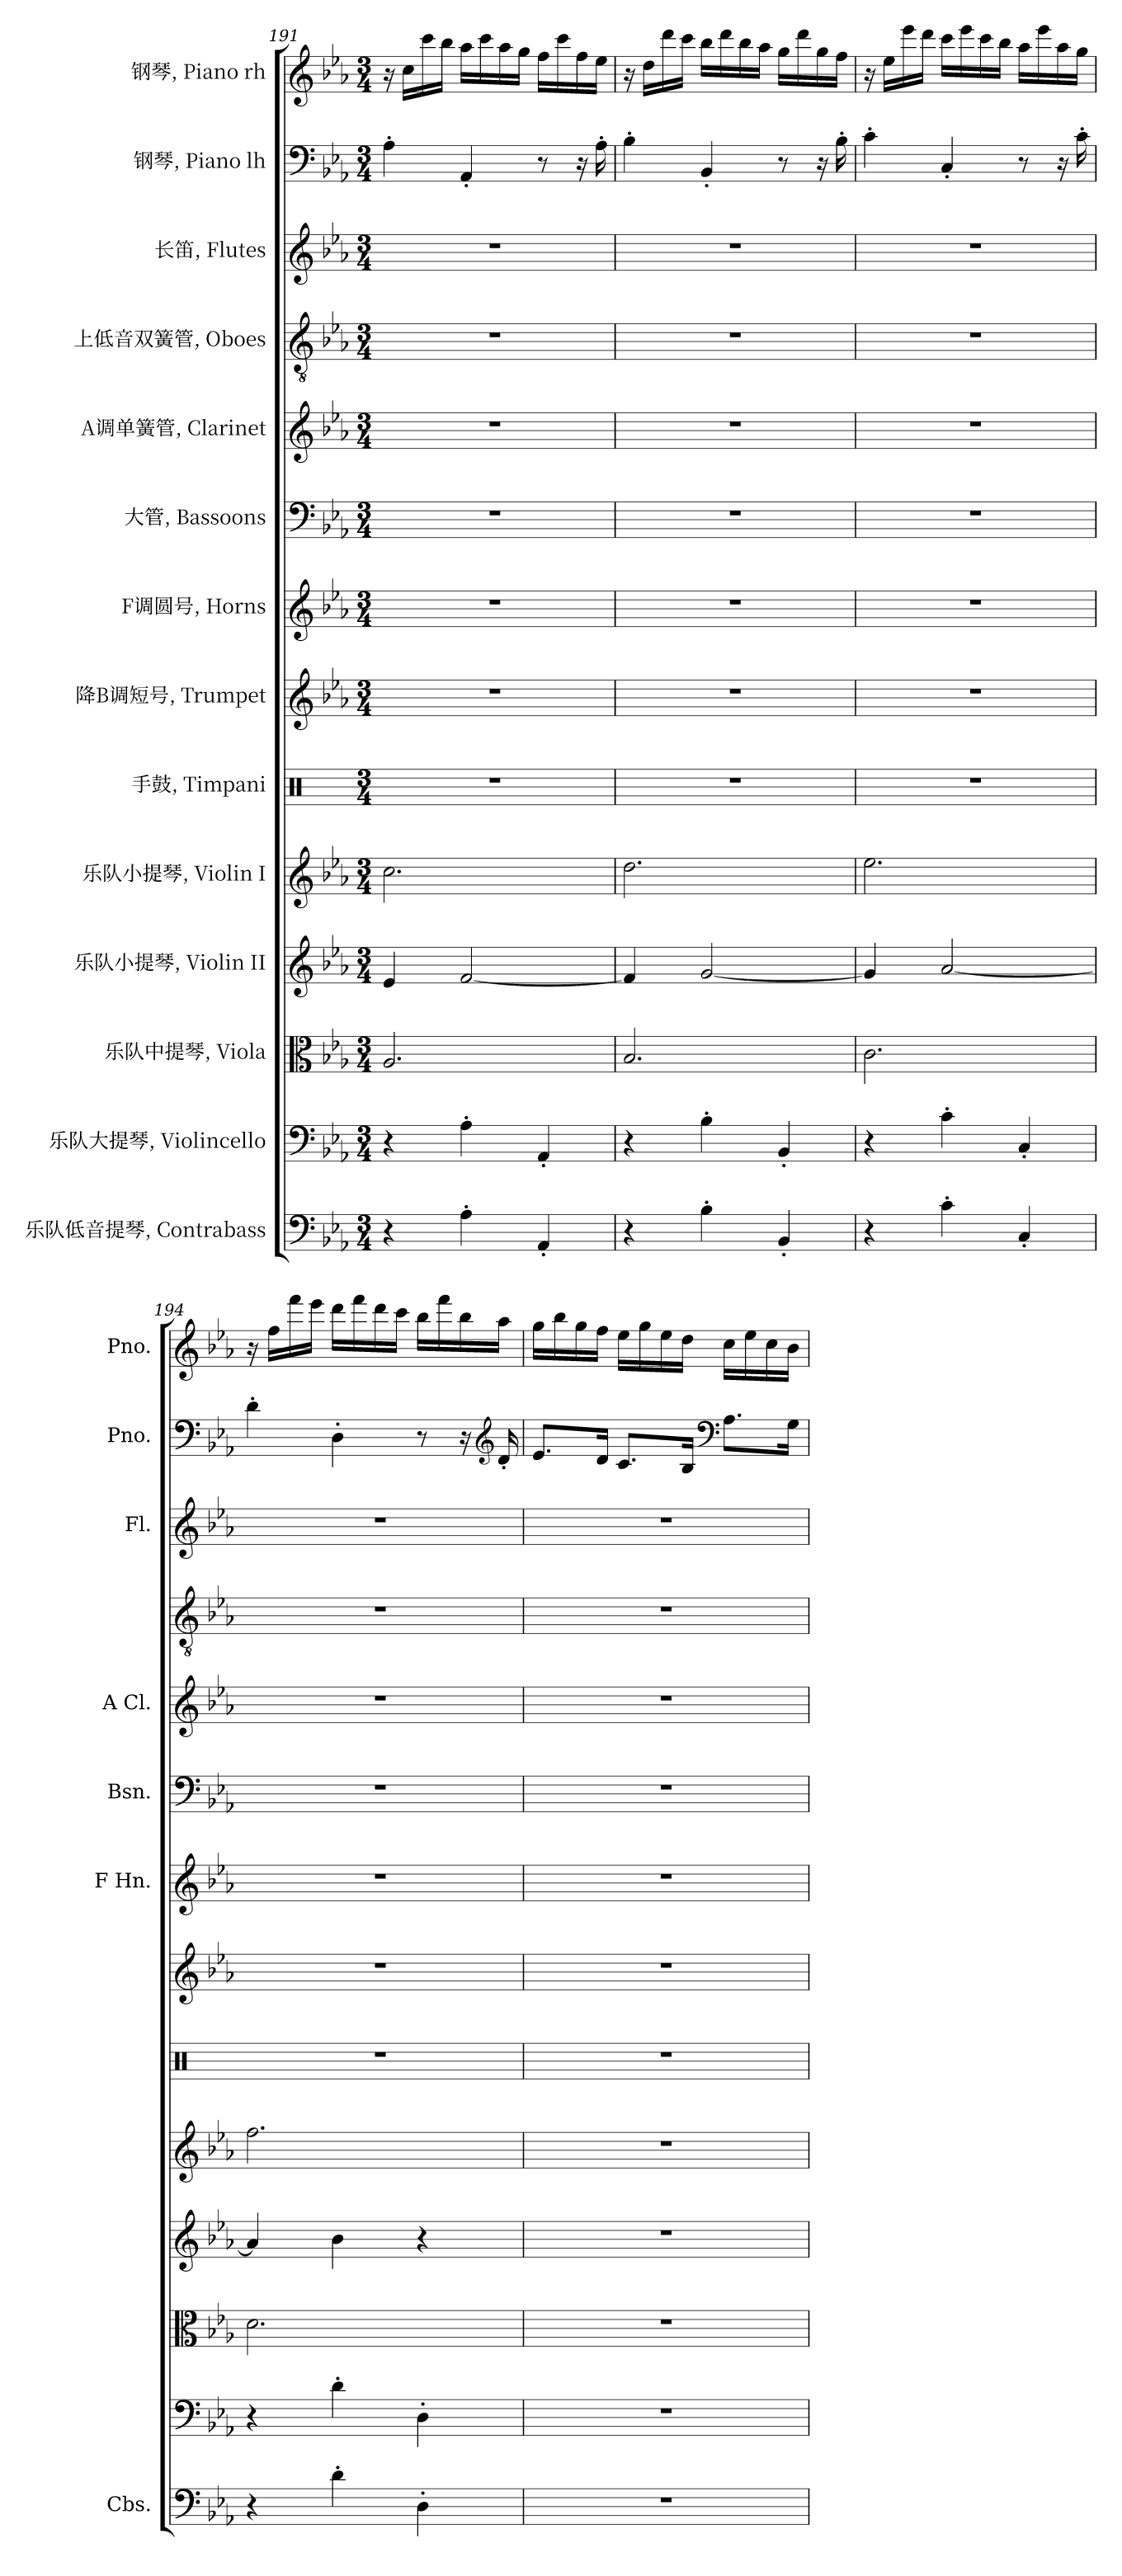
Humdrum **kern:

**kern	**kern	**kern	**kern	**kern	**kern	**kern	**kern	**kern	**kern	**kern	**kern	**kern	**kern
*part14	*part13	*part12	*part11	*part10	*part9	*part8	*part7	*part6	*part5	*part4	*part3	*part2	*part1
*staff14	*staff13	*staff12	*staff11	*staff10	*staff9	*staff8	*staff7	*staff6	*staff5	*staff4	*staff3	*staff2	*staff1
*I"乐队低音提琴, Contrabass	*I"乐队大提琴, Violincello	*I"乐队中提琴, Viola	*I"乐队小提琴, Violin II	*I"乐队小提琴, Violin I	*I"手鼓, Timpani	*I"降B调短号, Trumpet	*I"F调圆号, Horns	*I"大管, Bassoons	*I"A调单簧管, Clarinet	*I"上低音双簧管, Oboes	*I"长笛, Flutes	*I"钢琴, Piano lh	*I"钢琴, Piano rh
*I'Cbs.	*	*	*	*	*	*	*I'F Hn.	*I'Bsn.	*I'A Cl.	*	*I'Fl.	*I'Pno.	*I'Pno.
!!LO:PB:g=z
*clefF4	*clefF4	*clefC3	*clefG2	*clefG2	*clefX	*clefG2	*clefG2	*clefF4	*clefG2	*clefGv2	*clefG2	*clefF4	*clefG2
*ITrd7c12	*	*	*	*	*	*ITrd1c2	*ITrd4c7	*	*ITrd2c3	*	*	*	*
*k[b-e-a-]	*k[b-e-a-]	*k[b-e-a-]	*k[b-e-a-]	*k[b-e-a-]	*k[]	*k[b-e-a-d-g-]	*k[b-e-a-d-]	*k[b-e-a-]	*k[]	*k[b-e-a-]	*k[b-e-a-]	*k[b-e-a-]	*k[b-e-a-]
*M3/4	*M3/4	*M3/4	*M3/4	*M3/4	*M3/4	*M3/4	*M3/4	*M3/4	*M3/4	*M3/4	*M3/4	*M3/4	*M3/4
=191	=191	=191	=191	=191	=191	=191	=191	=191	=191	=191	=191	=191	=191
4r	4r	2.A-/	4e-/	2.cc\	2.r	2.r	2.r	2.r	2.r	2.r	2.r	4A-'\	16r
.	.	.	.	.	.	.	.	.	.	.	.	.	16cc\LL
.	.	.	.	.	.	.	.	.	.	.	.	.	16ccc\
.	.	.	.	.	.	.	.	.	.	.	.	.	16bb-\JJ
4AA-'\	4A-'\	.	[2f/	.	.	.	.	.	.	.	.	4AA-'/	16aa-\LL
.	.	.	.	.	.	.	.	.	.	.	.	.	16ccc\
.	.	.	.	.	.	.	.	.	.	.	.	.	16aa-\
.	.	.	.	.	.	.	.	.	.	.	.	.	16gg\JJ
4AAA-'/	4AA-'/	.	.	.	.	.	.	.	.	.	.	8r	16ff\LL
.	.	.	.	.	.	.	.	.	.	.	.	.	16ccc\
.	.	.	.	.	.	.	.	.	.	.	.	16r	16ff\
.	.	.	.	.	.	.	.	.	.	.	.	16A-'\	16ee-\JJ
=192	=192	=192	=192	=192	=192	=192	=192	=192	=192	=192	=192	=192	=192
4r	4r	2.B-/	4f/]	2.dd\	2.r	2.r	2.r	2.r	2.r	2.r	2.r	4B-'\	16r
.	.	.	.	.	.	.	.	.	.	.	.	.	16dd\LL
.	.	.	.	.	.	.	.	.	.	.	.	.	16ddd\
.	.	.	.	.	.	.	.	.	.	.	.	.	16ccc\JJ
4BB-'\	4B-'\	.	[2g/	.	.	.	.	.	.	.	.	4BB-'/	16bb-\LL
.	.	.	.	.	.	.	.	.	.	.	.	.	16ddd\
.	.	.	.	.	.	.	.	.	.	.	.	.	16bb-\
.	.	.	.	.	.	.	.	.	.	.	.	.	16aa-\JJ
4BBB-'/	4BB-'/	.	.	.	.	.	.	.	.	.	.	8r	16gg\LL
.	.	.	.	.	.	.	.	.	.	.	.	.	16ddd\
.	.	.	.	.	.	.	.	.	.	.	.	16r	16gg\
.	.	.	.	.	.	.	.	.	.	.	.	16B-'\	16ff\JJ
!!LO:PB:g=z
=193	=193	=193	=193	=193	=193	=193	=193	=193	=193	=193	=193	=193	=193
4r	4r	2.c\	4g/]	2.ee-\	2.r	2.r	2.r	2.r	2.r	2.r	2.r	4c'\	16r
.	.	.	.	.	.	.	.	.	.	.	.	.	16ee-\LL
.	.	.	.	.	.	.	.	.	.	.	.	.	16eee-\
.	.	.	.	.	.	.	.	.	.	.	.	.	16ddd\JJ
4C'\	4c'\	.	[2a-/	.	.	.	.	.	.	.	.	4C'/	16ccc\LL
.	.	.	.	.	.	.	.	.	.	.	.	.	16eee-\
.	.	.	.	.	.	.	.	.	.	.	.	.	16ccc\
.	.	.	.	.	.	.	.	.	.	.	.	.	16bb-\JJ
4CC'/	4C'/	.	.	.	.	.	.	.	.	.	.	8r	16aa-\LL
.	.	.	.	.	.	.	.	.	.	.	.	.	16eee-\
.	.	.	.	.	.	.	.	.	.	.	.	16r	16aa-\
.	.	.	.	.	.	.	.	.	.	.	.	16c'\	16gg\JJ
=194	=194	=194	=194	=194	=194	=194	=194	=194	=194	=194	=194	=194	=194
4r	4r	2.d\	4a-/]	2.ff\	2.r	2.r	2.r	2.r	2.r	2.r	2.r	4d'\	16r
.	.	.	.	.	.	.	.	.	.	.	.	.	16ff\LL
.	.	.	.	.	.	.	.	.	.	.	.	.	16fff\
.	.	.	.	.	.	.	.	.	.	.	.	.	16eee-\JJ
4D'\	4d'\	.	4b-\	.	.	.	.	.	.	.	.	4D'\	16ddd\LL
.	.	.	.	.	.	.	.	.	.	.	.	.	16fff\
.	.	.	.	.	.	.	.	.	.	.	.	.	16ddd\
.	.	.	.	.	.	.	.	.	.	.	.	.	16ccc\JJ
4DD'\	4D'\	.	4r	.	.	.	.	.	.	.	.	8r	16bb-\LL
.	.	.	.	.	.	.	.	.	.	.	.	.	16fff\
.	.	.	.	.	.	.	.	.	.	.	.	16r	16bb-\
*	*	*	*	*	*	*	*	*	*	*	*	*clefG2	*
.	.	.	.	.	.	.	.	.	.	.	.	16d'/	16aa-\JJ
!!LO:PB:g=z
=195	=195	=195	=195	=195	=195	=195	=195	=195	=195	=195	=195	=195	=195
2.r	2.r	2.r	2.r	2.r	2.r	2.r	2.r	2.r	2.r	2.r	2.r	8.e-/L	16gg\LL
.	.	.	.	.	.	.	.	.	.	.	.	.	16bb-\
.	.	.	.	.	.	.	.	.	.	.	.	.	16gg\
.	.	.	.	.	.	.	.	.	.	.	.	16d/Jk	16ff\JJ
.	.	.	.	.	.	.	.	.	.	.	.	8.c/L	16ee-\LL
.	.	.	.	.	.	.	.	.	.	.	.	.	16gg\
.	.	.	.	.	.	.	.	.	.	.	.	.	16ee-\
.	.	.	.	.	.	.	.	.	.	.	.	16B-/Jk	16dd\JJ
*	*	*	*	*	*	*	*	*	*	*	*	*clefF4	*
.	.	.	.	.	.	.	.	.	.	.	.	8.A-\L	16cc\LL
.	.	.	.	.	.	.	.	.	.	.	.	.	16ee-\
.	.	.	.	.	.	.	.	.	.	.	.	.	16cc\
.	.	.	.	.	.	.	.	.	.	.	.	16G\Jk	16b-\JJ
=	=	=	=	=	=	=	=	=	=	=	=	=	=
*-	*-	*-	*-	*-	*-	*-	*-	*-	*-	*-	*-	*-	*-
